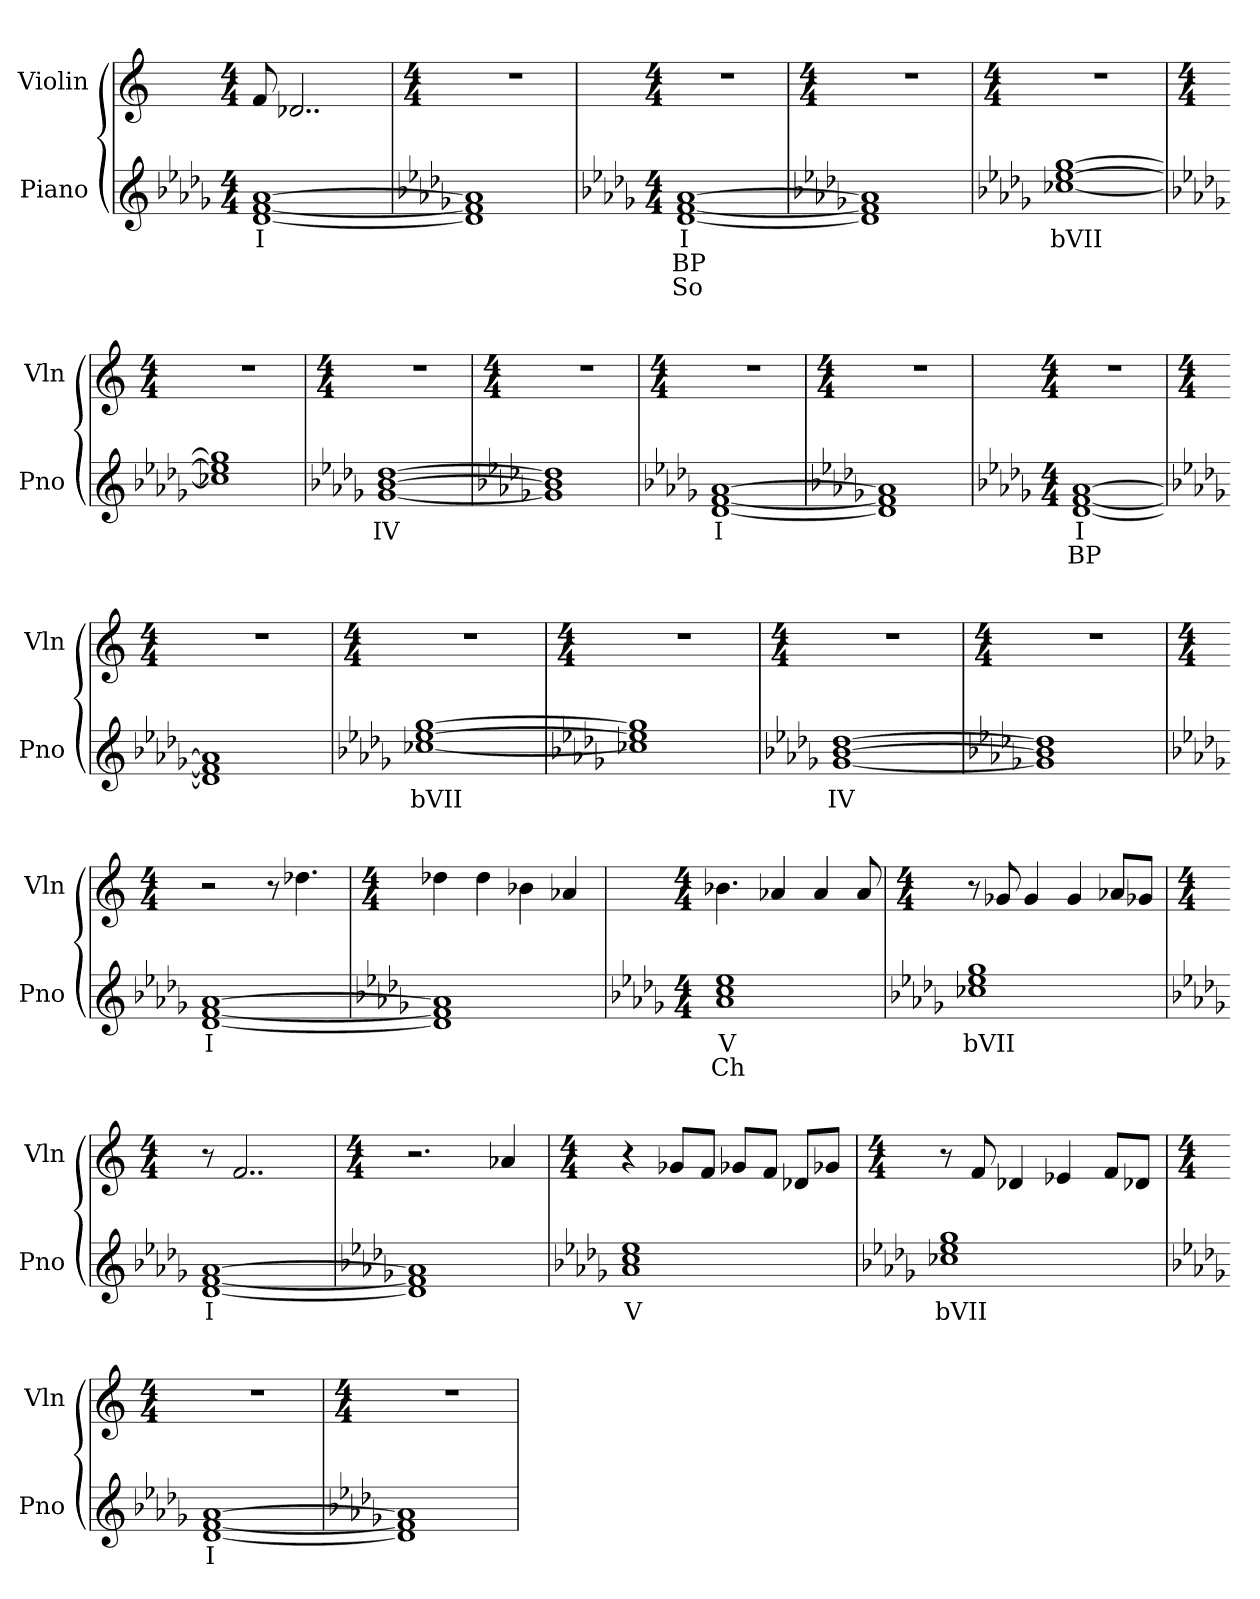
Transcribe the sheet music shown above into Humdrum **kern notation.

**kern	**text	**text	**text	**kern
*part2	*part2	*part2	*part2	*part1
*staff2	*staff2	*staff2	*staff2	*staff1
*I"Piano	*	*	*	*I"Violin
*I'Pno	*	*	*	*I'Vln
*k[b-e-a-d-g-]	*	*	*	*
*D-:	*	*	*	*
*M4/4	*	*	*	*M4/4
=	=	=	=	=
[1d- [1f [1a-	I	.	.	8f
.	.	.	.	2..d-X
=	=	=	=	=
*k[b-e-a-d-g-]	*	*	*	*
*D-:	*	*	*	*
*	*	*	*	*M4/4
1d-] 1f] 1a-]	.	.	.	1r
=	=	=	=	=
*k[b-e-a-d-g-]	*	*	*	*
*D-:	*	*	*	*
*M4/4	*	*	*	*M4/4
[1d- [1f [1a-	I	BP	So	1r
=	=	=	=	=
*k[b-e-a-d-g-]	*	*	*	*
*D-:	*	*	*	*
*	*	*	*	*M4/4
1d-] 1f] 1a-]	.	.	.	1r
=	=	=	=	=
*k[b-e-a-d-g-]	*	*	*	*
*D-:	*	*	*	*
*	*	*	*	*M4/4
[1cc-X [1ee- [1gg-	bVII	.	.	1r
=	=	=	=	=
*k[b-e-a-d-g-]	*	*	*	*
*D-:	*	*	*	*
*	*	*	*	*M4/4
1cc-X] 1ee-] 1gg-]	.	.	.	1r
=	=	=	=	=
*k[b-e-a-d-g-]	*	*	*	*
*D-:	*	*	*	*
*	*	*	*	*M4/4
[1g- [1b- [1dd-	IV	.	.	1r
=	=	=	=	=
*k[b-e-a-d-g-]	*	*	*	*
*D-:	*	*	*	*
*	*	*	*	*M4/4
1g-] 1b-] 1dd-]	.	.	.	1r
=	=	=	=	=
*k[b-e-a-d-g-]	*	*	*	*
*D-:	*	*	*	*
*	*	*	*	*M4/4
[1d- [1f [1a-	I	.	.	1r
=	=	=	=	=
*k[b-e-a-d-g-]	*	*	*	*
*D-:	*	*	*	*
*	*	*	*	*M4/4
1d-] 1f] 1a-]	.	.	.	1r
=	=	=	=	=
*k[b-e-a-d-g-]	*	*	*	*
*D-:	*	*	*	*
*M4/4	*	*	*	*M4/4
[1d- [1f [1a-	I	BP	.	1r
=	=	=	=	=
*k[b-e-a-d-g-]	*	*	*	*
*D-:	*	*	*	*
*	*	*	*	*M4/4
1d-] 1f] 1a-]	.	.	.	1r
=	=	=	=	=
*k[b-e-a-d-g-]	*	*	*	*
*D-:	*	*	*	*
*	*	*	*	*M4/4
[1cc-X [1ee- [1gg-	bVII	.	.	1r
=	=	=	=	=
*k[b-e-a-d-g-]	*	*	*	*
*D-:	*	*	*	*
*	*	*	*	*M4/4
1cc-X] 1ee-] 1gg-]	.	.	.	1r
=	=	=	=	=
*k[b-e-a-d-g-]	*	*	*	*
*D-:	*	*	*	*
*	*	*	*	*M4/4
[1g- [1b- [1dd-	IV	.	.	1r
=	=	=	=	=
*k[b-e-a-d-g-]	*	*	*	*
*D-:	*	*	*	*
*	*	*	*	*M4/4
1g-] 1b-] 1dd-]	.	.	.	1r
=	=	=	=	=
*k[b-e-a-d-g-]	*	*	*	*
*D-:	*	*	*	*
*	*	*	*	*M4/4
[1d- [1f [1a-	I	.	.	2r
.	.	.	.	8r
.	.	.	.	4.dd-X
=	=	=	=	=
*k[b-e-a-d-g-]	*	*	*	*
*D-:	*	*	*	*
*	*	*	*	*M4/4
1d-] 1f] 1a-]	.	.	.	4dd-X
.	.	.	.	4dd-
.	.	.	.	4b-X
.	.	.	.	4a-X
=	=	=	=	=
*k[b-e-a-d-g-]	*	*	*	*
*D-:	*	*	*	*
*M4/4	*	*	*	*M4/4
1a- 1cc 1ee-	V	Ch	.	4.b-X
.	.	.	.	4a-X
.	.	.	.	4a-
.	.	.	.	8a-
=	=	=	=	=
*k[b-e-a-d-g-]	*	*	*	*
*D-:	*	*	*	*
*	*	*	*	*M4/4
1cc-X 1ee- 1gg-	bVII	.	.	8r
.	.	.	.	8g-X
.	.	.	.	4g-
.	.	.	.	4g-
.	.	.	.	8a-XL
.	.	.	.	8g-XJ
=	=	=	=	=
*k[b-e-a-d-g-]	*	*	*	*
*D-:	*	*	*	*
*	*	*	*	*M4/4
[1d- [1f [1a-	I	.	.	8r
.	.	.	.	2..f
=	=	=	=	=
*k[b-e-a-d-g-]	*	*	*	*
*D-:	*	*	*	*
*	*	*	*	*M4/4
1d-] 1f] 1a-]	.	.	.	2.r
.	.	.	.	4a-X
=	=	=	=	=
*k[b-e-a-d-g-]	*	*	*	*
*D-:	*	*	*	*
*	*	*	*	*M4/4
1a- 1cc 1ee-	V	.	.	4r
.	.	.	.	8g-XL
.	.	.	.	8fJ
.	.	.	.	8g-XL
.	.	.	.	8fJ
.	.	.	.	8d-XL
.	.	.	.	8g-XJ
=	=	=	=	=
*k[b-e-a-d-g-]	*	*	*	*
*D-:	*	*	*	*
*	*	*	*	*M4/4
1cc-X 1ee- 1gg-	bVII	.	.	8r
.	.	.	.	8f
.	.	.	.	4d-X
.	.	.	.	4e-X
.	.	.	.	8fL
.	.	.	.	8d-XJ
=	=	=	=	=
*k[b-e-a-d-g-]	*	*	*	*
*D-:	*	*	*	*
*	*	*	*	*M4/4
[1d- [1f [1a-	I	.	.	1r
=	=	=	=	=
*k[b-e-a-d-g-]	*	*	*	*
*D-:	*	*	*	*
*	*	*	*	*M4/4
1d-] 1f] 1a-]	.	.	.	1r
=	=	=	=	=
*-	*-	*-	*-	*-
